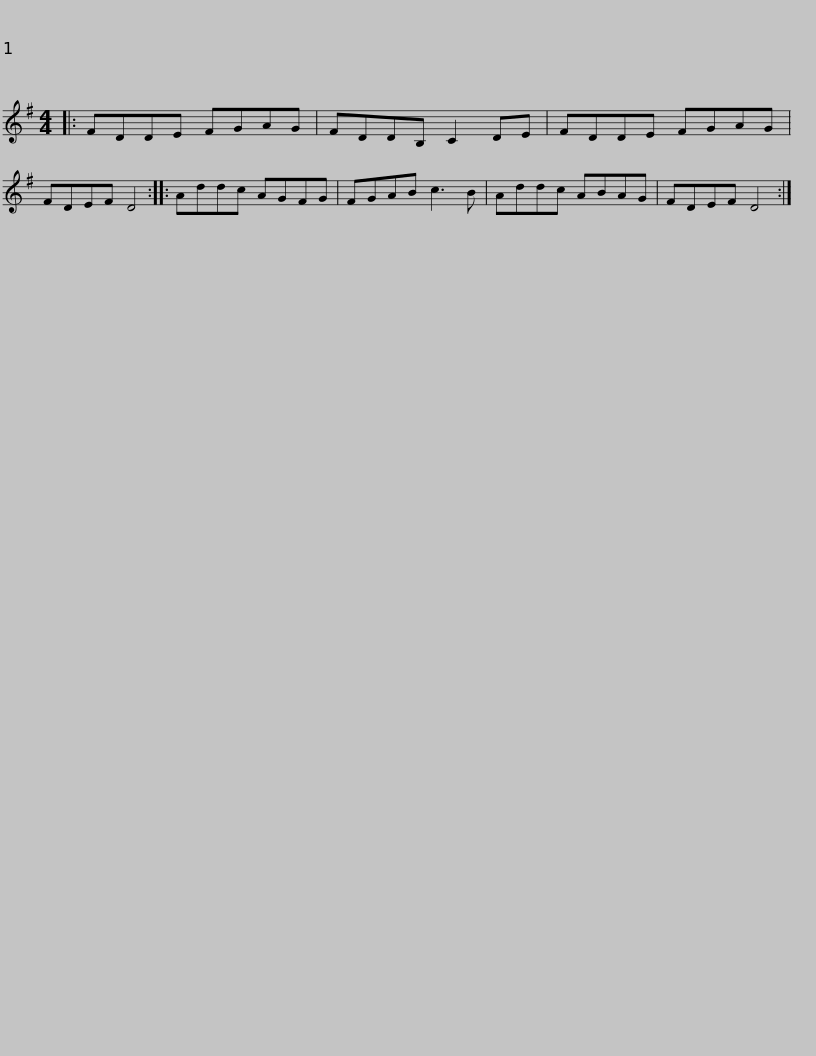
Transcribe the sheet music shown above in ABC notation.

X:1
L:1/8
M:4/4
I:linebreak $
K:G
V:1 treble
V:1
|: FDDE FGAG | FDDB, C2 DE | FDDE FGAG | FDEF D4 :: Addc AGFG |$ %5
 FGAB c3 B | Addc ABAG | FDEF D4 :| %8
